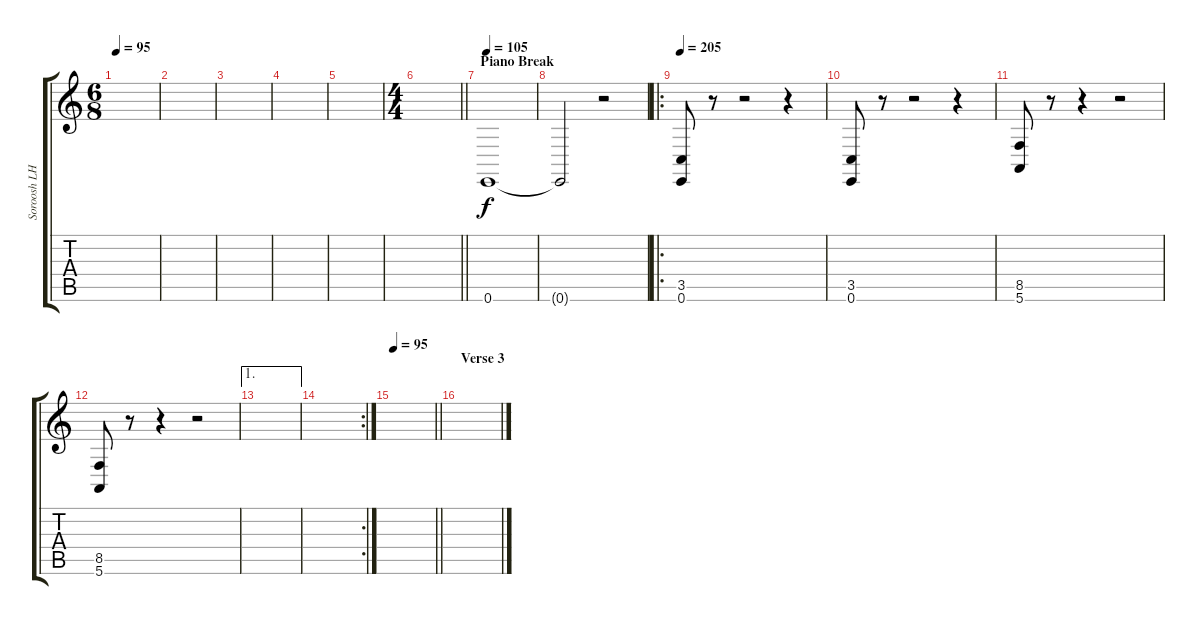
\track ("Soroosh LH" "Soroosh LH") {instrument acousticgrandpiano}
\staff {score tabs}
\tuning (E4 B3 G3 D3 A2 E2) {hide}
\ts (6 8)
\tempo 95
\clef g2
\ks c
|
|
|
|
|
\ts (4 4)
\barLineRight lightlight
|
\section ("" "Piano Break")
\tempo 105
0.6.1 |
0.6{t}.2 r.2 |
\ro
\tempo 205
(3.5 0.6).8 r.8 r.2 r.4 |
(3.5 0.6).8 r.8 r.2 r.4 |
(8.5 5.6).8 r.8 r.4 r.2 |
(8.5 5.6).8 r.8 r.4 r.2 |
\ae 1
|
\rc 2
|
\tempo 95
\barLineRight lightlight
|
\section ("" "Verse 3")
